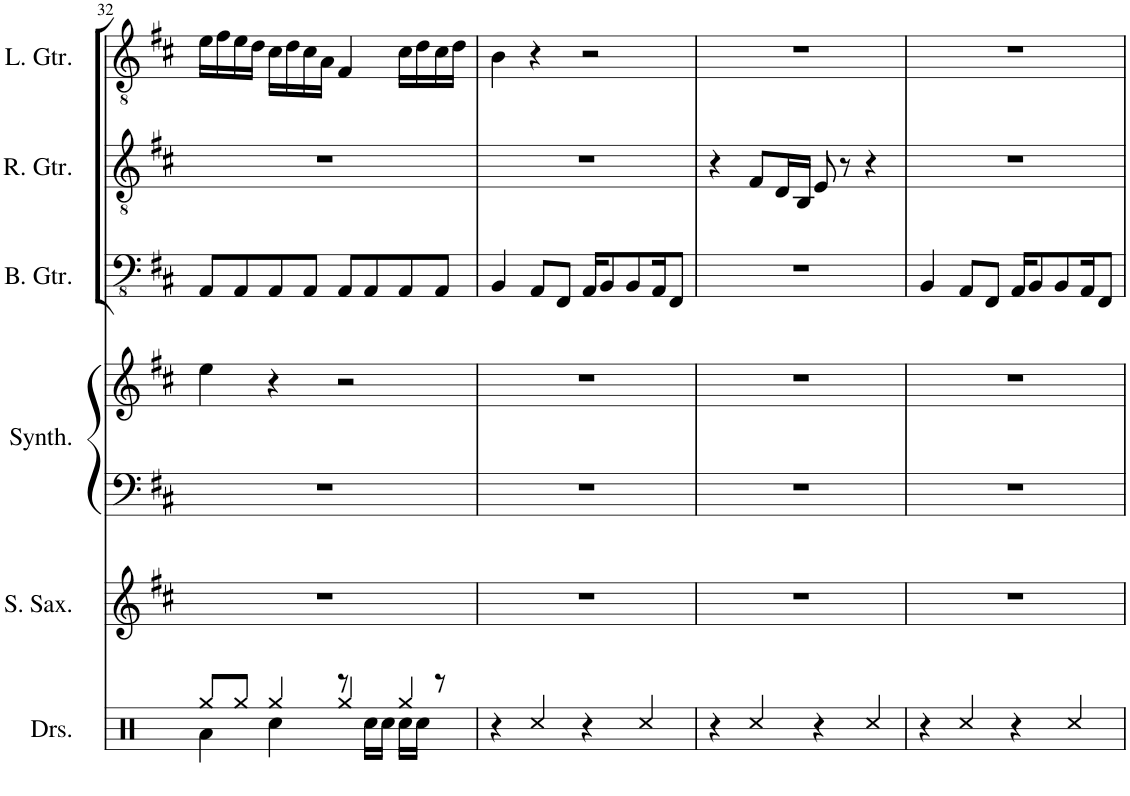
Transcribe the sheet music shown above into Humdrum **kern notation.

**kern	**kern	**kern	**kern	**kern	**kern	**kern
*part6	*part5	*part4	*part4	*part3	*part2	*part1
*staff7	*staff6	*staff5	*staff4	*staff3	*staff2	*staff1
*I"Drumset	*I"Soprano Saxophone	*I"Brightness Synthesiser	*	*I"Bass Guitar	*I"Rhythm Guitar	*I"Lead Guitar
*I'Drs.	*I'S. Sax.	*I'Synth.	*	*I'B. Gtr.	*I'R. Gtr.	*I'L. Gtr.
!!LO:PB:g=z
*clefX	*clefG2	*clefF4	*clefG2	*clefFv4	*clefGv2	*clefGv2
*	*ITrd1c2	*	*	*	*	*
*k[]	*k[f#c#]	*k[f#c#]	*k[f#c#]	*k[f#c#]	*k[f#c#]	*k[f#c#]
*M4/4	*M4/4	*M4/4	*M4/4	*M4/4	*M4/4	*M4/4
=32	=32	=32	=32	=32	=32	=32
*^	*	*	*	*	*	*
4Ra\	8Rgg/L	1r	1r	4ee\	8AAA/L	1r	16e\LL
.	.	.	.	.	.	.	16f#\
.	8Rgg/J	.	.	.	8AAA/	.	16e\
.	.	.	.	.	.	.	16d\JJ
4Rcc\	4Rgg/	.	.	4r	8AAA/	.	16c#\LL
.	.	.	.	.	.	.	16d\
.	.	.	.	.	8AAA/J	.	16c#\
.	.	.	.	.	.	.	16A\JJ
8r	4Rgg/	.	.	2r	8AAA/L	.	4F#/
16Rcc\LL	.	.	.	.	8AAA/	.	.
16Rcc\JJ	.	.	.	.	.	.	.
16Rcc\LL	4Rgg/	.	.	.	8AAA/	.	16c#\LL
16Rcc\JJ	.	.	.	.	.	.	16d\
8r	.	.	.	.	8AAA/J	.	16c#\
.	.	.	.	.	.	.	16d\JJ
*v	*v	*	*	*	*	*	*
=33	=33	=33	=33	=33	=33	=33
4r	1r	1r	1r	4BBB/	1r	4B\
4Rcc/	.	.	.	8AAA/L	.	4r
.	.	.	.	8FFF#/J	.	.
4r	.	.	.	16AAA/KL	.	2r
.	.	.	.	8BBB/	.	.
.	.	.	.	8BBB/	.	.
4Rcc/	.	.	.	.	.	.
.	.	.	.	16AAA/K	.	.
.	.	.	.	8FFF#/J	.	.
=34	=34	=34	=34	=34	=34	=34
4r	1r	1r	1r	1r	4r	1r
4Rcc/	.	.	.	.	8F#/L	.
.	.	.	.	.	16D/L	.
.	.	.	.	.	16BB/JJ	.
4r	.	.	.	.	8E/	.
.	.	.	.	.	8r	.
4Rcc/	.	.	.	.	4r	.
=35	=35	=35	=35	=35	=35	=35
4r	1r	1r	1r	4BBB/	1r	1r
4Rcc/	.	.	.	8AAA/L	.	.
.	.	.	.	8FFF#/J	.	.
4r	.	.	.	16AAA/KL	.	.
.	.	.	.	8BBB/	.	.
.	.	.	.	8BBB/	.	.
4Rcc/	.	.	.	.	.	.
.	.	.	.	16AAA/K	.	.
.	.	.	.	8FFF#/J	.	.
=	=	=	=	=	=	=
*-	*-	*-	*-	*-	*-	*-
